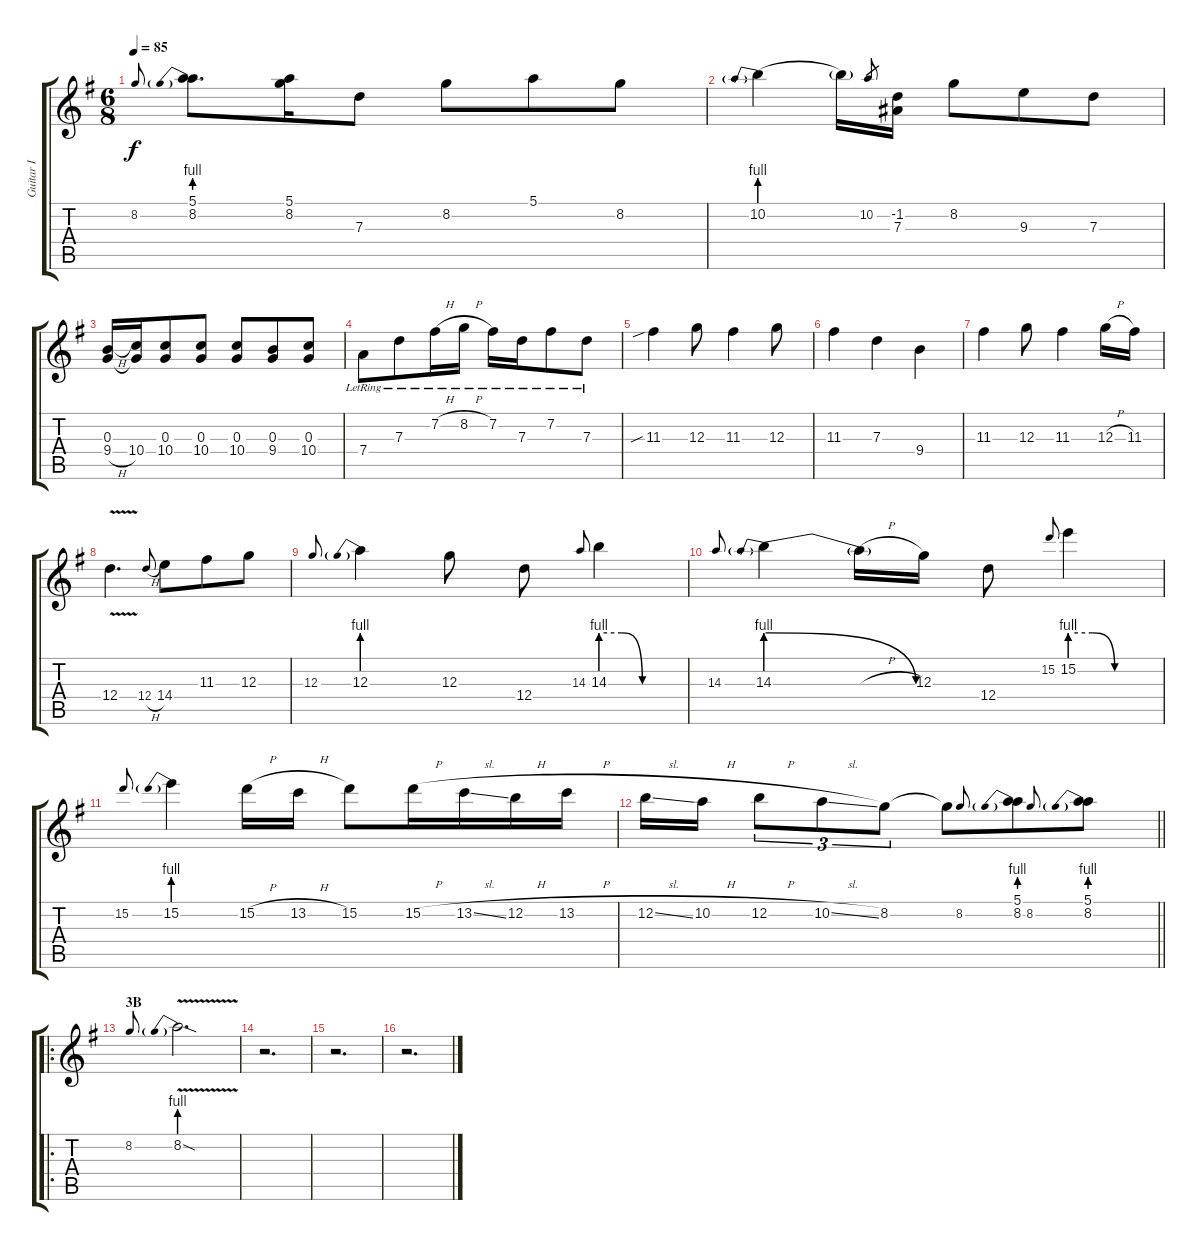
\track ("Guitar I" "Guitar I") {instrument distortionguitar}
\staff {score tabs}
\tuning (E4 B3 G3 D3 A2 E2) {hide}
\ts (6 8)
\tempo 85
\clef g2
\ks g
8.2.8{gr onbeat dy f} (5.1 8.2{be (prebend 0 4 60 4)}).8{d} (5.1 8.2).16 7.3.8 8.2.8 5.1.8 8.2.8 |
10.2{be (prebend 0 4 60 4)}.4 10.2{t}.16 10.2.8{gr} (-1.2 7.3).16 8.2.8 9.3.8 7.3.8 |
(0.3 9.4{h}).16 (0.3{t} 10.4).16 (0.3 10.4).8 (0.3 10.4).8 (0.3 10.4).8 (0.3 9.4).8 (0.3 10.4).8 |
7.4{lr}.8 7.3{lr}.8 7.2{h lr}.16 8.2{h lr}.16 7.2{lr}.16 7.3{lr}.16 7.2{lr}.8 7.3{lr}.8 |
11.3{sib}.4 12.3.8 11.3.4 12.3.8 |
11.3.4 7.3.4 9.4.4 |
11.3.4 12.3.8 11.3.4 12.3{h}.16 11.3.16 |
12.4{v}.4{d} 12.4{h}.8{gr onbeat} 14.4.8 11.3.8 12.3.8 |
12.3.8{gr onbeat} 12.3{be (prebend 0 4 60 4)}.4 12.3.8 12.4.8 14.3.8{gr onbeat} 14.3{be (custom 0 4 15 4 30 0 60 0)}.4 |
14.3.8{gr onbeat} 14.3{be (prebendrelease 0 4 60 0)}.4 14.3{h t}.16 12.3.16 12.4.8 15.2.8{gr onbeat} 15.2{be (custom 0 4 15 4 30 0 60 0)}.4 |
15.2.8{gr onbeat} 15.2{be (prebend 0 4 60 4)}.4 15.2{h}.16 13.2{h}.16 15.2.8 15.2{h}.16 13.2{sl}.16 12.2{h}.16 13.2{h}.16 |
\barLineRight lightlight
12.2{sl}.16 10.2{h}.16 12.2{h}.8{tu (3 2)} 10.2{sl}.8{tu (3 2)} 8.2.8{tu (3 2)} 8.2{t}.8 8.2.8{gr onbeat} (5.1 8.2{be (prebend 0 4 60 4)}).8 8.2.8{gr onbeat} (5.1 8.2{be (prebend 0 4 60 4)}).8 |
\ro
\section ("" "3B")
8.2.8{gr onbeat} 8.2{be (prebend 0 4 60 4) v sod}.2{d} |
r.2{d} |
r.2{d} |
r.2{d}
